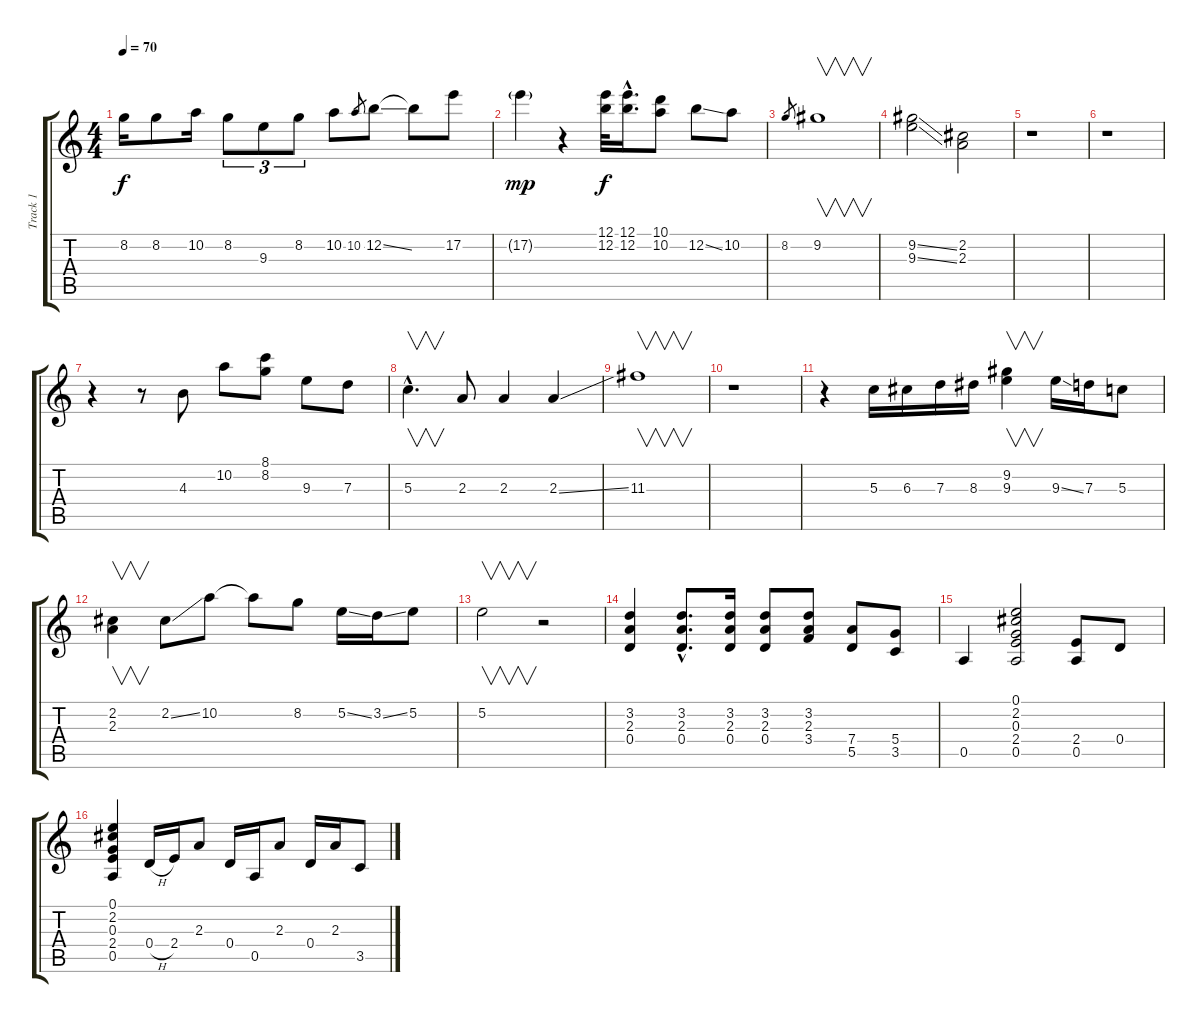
\track ("Track 1" "Track 1") {instrument electricguitarclean}
\staff {score tabs}
\tuning (E4 B3 G3 D3 A2 E2) {hide}
\ts (4 4)
\tempo 70
\clef g2
\ks c
8.2.16{dy f} 8.2.8 10.2.16 8.2.8{tu (3 2)} 9.3.8{tu (3 2)} 8.2.8{tu (3 2)} 10.2.8 10.2.8{gr} 12.2{ss}.8 12.2{t}.8 17.2.8 |
17.2{g}.4{dy mp} r.4 (12.1 12.2).32{dy f} (12.1{hac} 12.2{hac}).16{d} (10.1 10.2).8 12.2{ss}.8 10.2.8 |
8.2.8{gr} 9.2.1{v} |
(9.2{ss} 9.3{ss}).2 (2.2 2.3).2 |
r.1 |
r.1 |
r.4 r.8 4.3.8 10.2.8 (8.1 8.2).8 9.3.8 7.3.8 |
5.3{hac}.4{v d} 2.3.8 2.3.4 2.3{ss}.4 |
11.3.1{v} |
r.1 |
r.4 5.3.16 6.3.16 7.3.16 8.3.16 (9.2 9.3).4{v} 9.3{ss}.16 7.3.16 5.3.8 |
(2.2 2.3).4{v} 2.2{ss}.8 10.2.8 10.2{t}.8 8.2.8 5.2{ss}.16 3.2{ss}.16 5.2.8 |
5.2.2{v} r.2 |
(3.2 2.3 0.4).4 (3.2{hac} 2.3{hac} 0.4{hac}).8{d} (3.2 2.3 0.4).16 (3.2 2.3 0.4).8 (3.2 2.3 3.4).8 (7.4 5.5).8 (5.4 3.5).8 |
0.5.4 (0.1 2.2 0.3 2.4 0.5).2 (2.4 0.5).8 0.4.8 |
(0.1 2.2 0.3 2.4 0.5).4 0.4{h}.16 2.4.16 2.3.8 0.4.16 0.5.16 2.3.8 0.4.16 2.3.16 3.5.8
